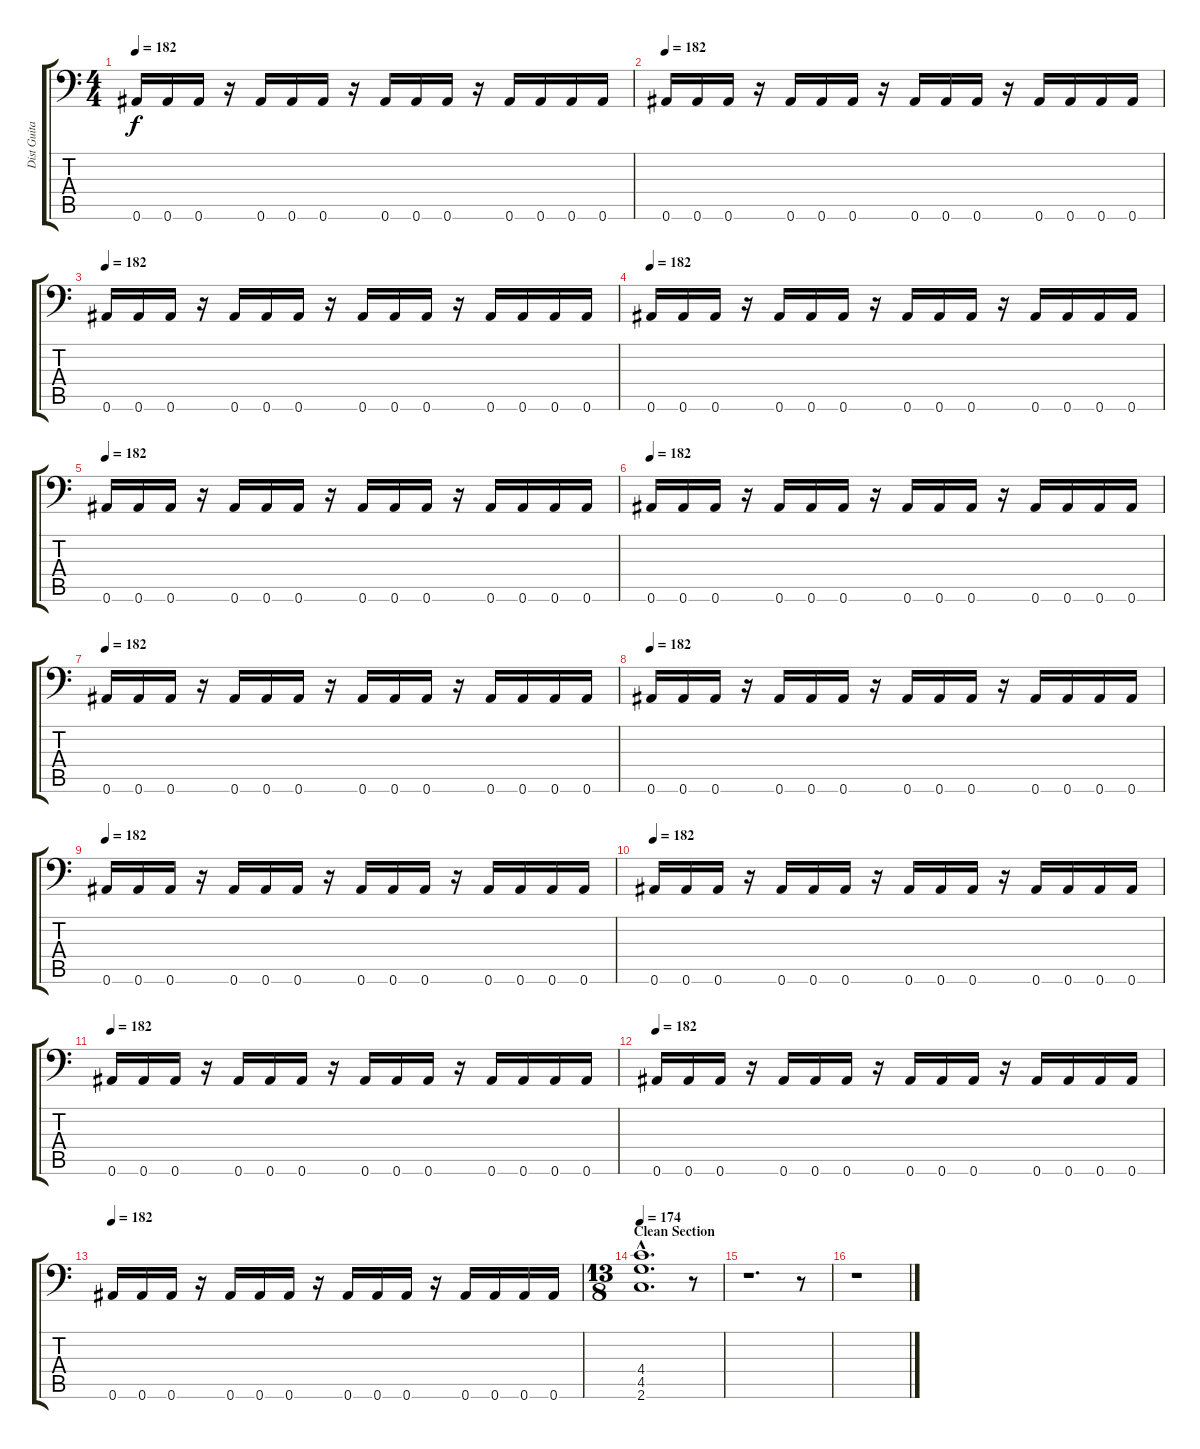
\track ("Dist Guitar" "Dist Guita") {instrument overdrivenguitar}
\staff {score tabs}
\tuning (Bb3 F3 Db3 Ab2 Eb2 Bb1) {hide}
\ts (4 4)
\tempo 182
\clef f4
\ks c
0.6.16{dy f} 0.6.16 0.6.16 r.16 0.6.16 0.6.16 0.6.16 r.16 0.6.16 0.6.16 0.6.16 r.16 0.6.16 0.6.16 0.6.16 0.6.16 |
\tempo 182
0.6.16 0.6.16 0.6.16 r.16 0.6.16 0.6.16 0.6.16 r.16 0.6.16 0.6.16 0.6.16 r.16 0.6.16 0.6.16 0.6.16 0.6.16 |
\tempo 182
0.6.16 0.6.16 0.6.16 r.16 0.6.16 0.6.16 0.6.16 r.16 0.6.16 0.6.16 0.6.16 r.16 0.6.16 0.6.16 0.6.16 0.6.16 |
\tempo 182
0.6.16 0.6.16 0.6.16 r.16 0.6.16 0.6.16 0.6.16 r.16 0.6.16 0.6.16 0.6.16 r.16 0.6.16 0.6.16 0.6.16 0.6.16 |
\tempo 182
0.6.16 0.6.16 0.6.16 r.16 0.6.16 0.6.16 0.6.16 r.16 0.6.16 0.6.16 0.6.16 r.16 0.6.16 0.6.16 0.6.16 0.6.16 |
\tempo 182
0.6.16 0.6.16 0.6.16 r.16 0.6.16 0.6.16 0.6.16 r.16 0.6.16 0.6.16 0.6.16 r.16 0.6.16 0.6.16 0.6.16 0.6.16 |
\tempo 182
0.6.16 0.6.16 0.6.16 r.16 0.6.16 0.6.16 0.6.16 r.16 0.6.16 0.6.16 0.6.16 r.16 0.6.16 0.6.16 0.6.16 0.6.16 |
\tempo 182
0.6.16 0.6.16 0.6.16 r.16 0.6.16 0.6.16 0.6.16 r.16 0.6.16 0.6.16 0.6.16 r.16 0.6.16 0.6.16 0.6.16 0.6.16 |
\tempo 182
0.6.16 0.6.16 0.6.16 r.16 0.6.16 0.6.16 0.6.16 r.16 0.6.16 0.6.16 0.6.16 r.16 0.6.16 0.6.16 0.6.16 0.6.16 |
\tempo 182
0.6.16 0.6.16 0.6.16 r.16 0.6.16 0.6.16 0.6.16 r.16 0.6.16 0.6.16 0.6.16 r.16 0.6.16 0.6.16 0.6.16 0.6.16 |
\tempo 182
0.6.16 0.6.16 0.6.16 r.16 0.6.16 0.6.16 0.6.16 r.16 0.6.16 0.6.16 0.6.16 r.16 0.6.16 0.6.16 0.6.16 0.6.16 |
\tempo 182
0.6.16 0.6.16 0.6.16 r.16 0.6.16 0.6.16 0.6.16 r.16 0.6.16 0.6.16 0.6.16 r.16 0.6.16 0.6.16 0.6.16 0.6.16 |
\tempo 182
0.6.16 0.6.16 0.6.16 r.16 0.6.16 0.6.16 0.6.16 r.16 0.6.16 0.6.16 0.6.16 r.16 0.6.16 0.6.16 0.6.16 0.6.16 |
\ts (13 8)
\section ("" "Clean Section")
\tempo 174
(4.4{hac} 4.5{hac} 2.6{hac}).1{d volume 2} r.8 |
r.1{d volume 14} r.8 |
r.1
